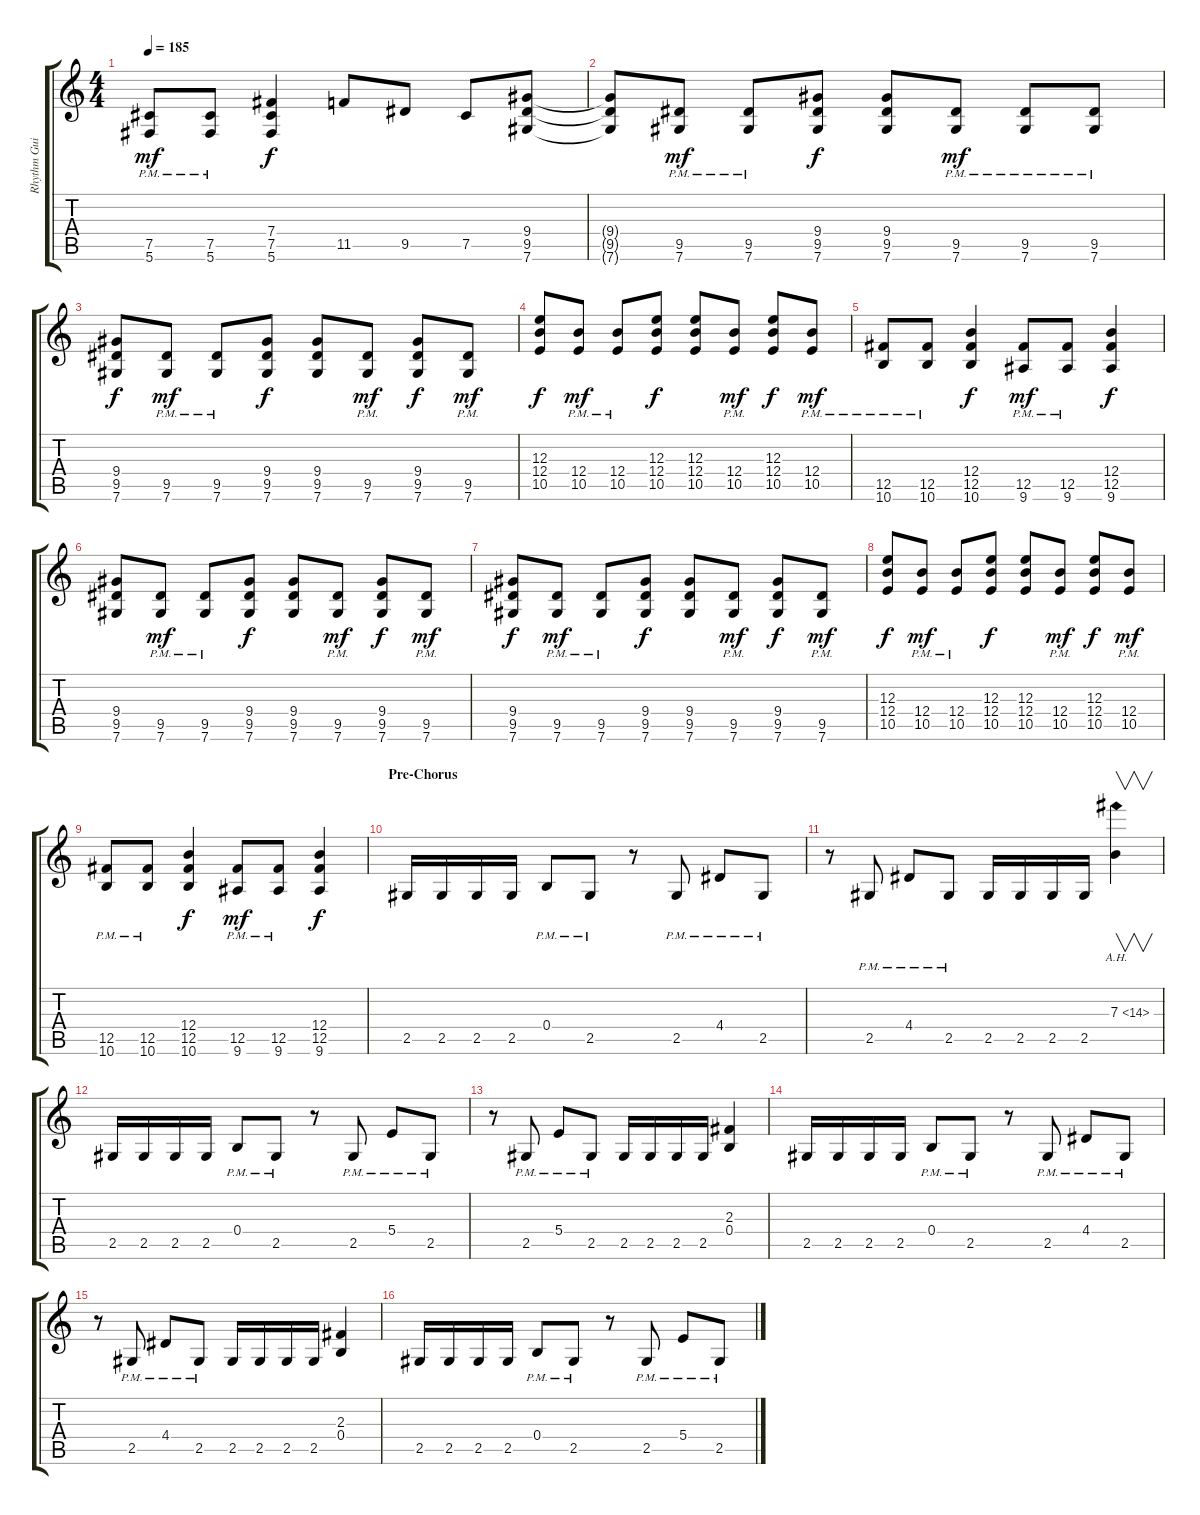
\track ("Rhythm Guitar" "Rhythm Gui") {instrument distortionguitar}
\staff {score tabs}
\tuning (Db4 Ab3 E3 B2 Gb2 Db2) {hide}
\ts (4 4)
\tempo 185
\clef g2
\ks c
(7.5{pm} 5.6{pm}).8{dy mf} (7.5{pm} 5.6{pm}).8 (7.4 7.5 5.6).4{dy f} 11.5.8 9.5.8 7.5.8 (9.4 9.5 7.6).8 |
(9.4{t} 9.5{t} 7.6{t}).8 (9.5{pm} 7.6{pm}).8{dy mf} (9.5{pm} 7.6{pm}).8 (9.4 9.5 7.6).8{dy f} (9.4 9.5 7.6).8 (9.5{pm} 7.6{pm}).8{dy mf} (9.5{pm} 7.6{pm}).8 (9.5{pm} 7.6{pm}).8 |
(9.4 9.5 7.6).8{dy f} (9.5{pm} 7.6{pm}).8{dy mf} (9.5{pm} 7.6{pm}).8 (9.4 9.5 7.6).8{dy f} (9.4 9.5 7.6).8 (9.5{pm} 7.6{pm}).8{dy mf} (9.4 9.5 7.6).8{dy f} (9.5{pm} 7.6{pm}).8{dy mf} |
(12.3 12.4 10.5).8{dy f} (12.4{pm} 10.5{pm}).8{dy mf} (12.4{pm} 10.5{pm}).8 (12.3 12.4 10.5).8{dy f} (12.3 12.4 10.5).8 (12.4{pm} 10.5{pm}).8{dy mf} (12.3 12.4 10.5).8{dy f} (12.4{pm} 10.5{pm}).8{dy mf} |
(12.5{pm} 10.6{pm}).8 (12.5{pm} 10.6{pm}).8 (12.4 12.5 10.6).4{dy f} (12.5{pm} 9.6{pm}).8{dy mf} (12.5{pm} 9.6{pm}).8 (12.4 12.5 9.6).4{dy f} |
(9.4 9.5 7.6).8 (9.5{pm} 7.6{pm}).8{dy mf} (9.5{pm} 7.6{pm}).8 (9.4 9.5 7.6).8{dy f} (9.4 9.5 7.6).8 (9.5{pm} 7.6{pm}).8{dy mf} (9.4 9.5 7.6).8{dy f} (9.5{pm} 7.6{pm}).8{dy mf} |
(9.4 9.5 7.6).8{dy f} (9.5{pm} 7.6{pm}).8{dy mf} (9.5{pm} 7.6{pm}).8 (9.4 9.5 7.6).8{dy f} (9.4 9.5 7.6).8 (9.5{pm} 7.6{pm}).8{dy mf} (9.4 9.5 7.6).8{dy f} (9.5{pm} 7.6{pm}).8{dy mf} |
(12.3 12.4 10.5).8{dy f} (12.4{pm} 10.5{pm}).8{dy mf} (12.4{pm} 10.5{pm}).8 (12.3 12.4 10.5).8{dy f} (12.3 12.4 10.5).8 (12.4{pm} 10.5{pm}).8{dy mf} (12.3 12.4 10.5).8{dy f} (12.4{pm} 10.5{pm}).8{dy mf} |
(12.5{pm} 10.6{pm}).8 (12.5{pm} 10.6{pm}).8 (12.4 12.5 10.6).4{dy f} (12.5{pm} 9.6{pm}).8{dy mf} (12.5{pm} 9.6{pm}).8 (12.4 12.5 9.6).4{dy f} |
\section ("" "Pre-Chorus")
2.5.16 2.5.16 2.5.16 2.5.16 0.4{pm}.8 2.5{pm}.8 r.8 2.5{pm}.8 4.4{pm}.8 2.5{pm}.8 |
r.8 2.5{pm}.8 4.4{pm}.8 2.5{pm}.8 2.5.16 2.5.16 2.5.16 2.5.16 7.3{ah 7}.4{v} |
2.5.16 2.5.16 2.5.16 2.5.16 0.4{pm}.8 2.5{pm}.8 r.8 2.5{pm}.8 5.4{pm}.8 2.5{pm}.8 |
r.8 2.5{pm}.8 5.4{pm}.8 2.5{pm}.8 2.5.16 2.5.16 2.5.16 2.5.16 (2.3 0.4).4 |
2.5.16 2.5.16 2.5.16 2.5.16 0.4{pm}.8 2.5{pm}.8 r.8 2.5{pm}.8 4.4{pm}.8 2.5{pm}.8 |
r.8 2.5{pm}.8 4.4{pm}.8 2.5{pm}.8 2.5.16 2.5.16 2.5.16 2.5.16 (2.3 0.4).4 |
2.5.16 2.5.16 2.5.16 2.5.16 0.4{pm}.8 2.5{pm}.8 r.8 2.5{pm}.8 5.4{pm}.8 2.5{pm}.8
